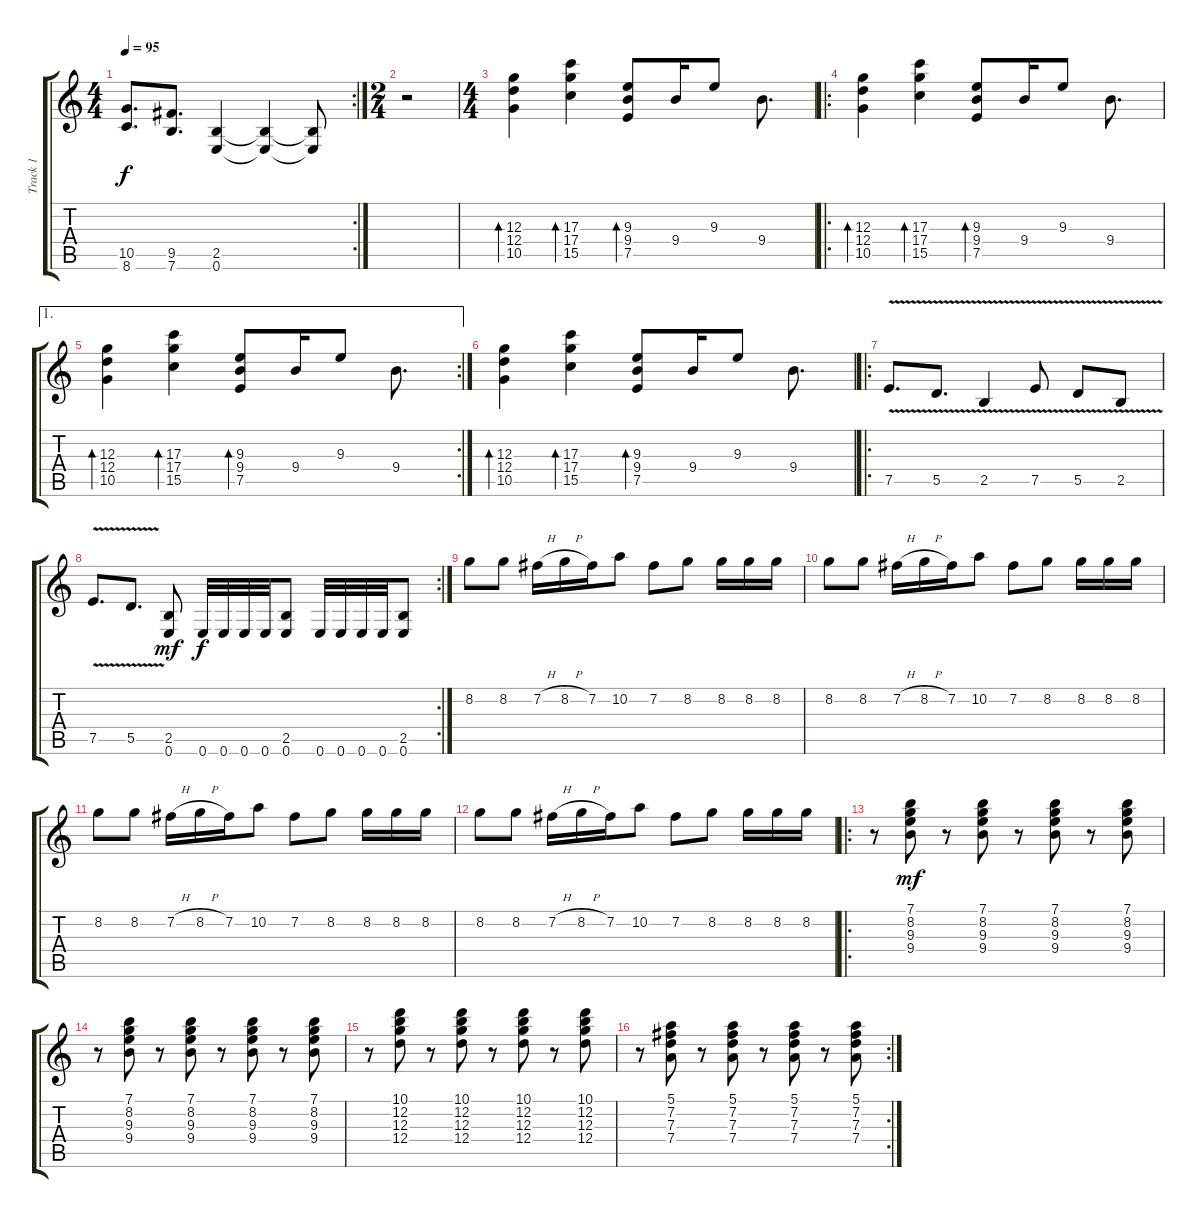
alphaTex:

\track ("Track 1" "Track 1") {instrument distortionguitar}
\staff {score tabs}
\tuning (E4 B3 G3 D3 A2 E2) {hide}
\rc 2
\ts (4 4)
\tempo 95
\clef g2
\ks c
(10.5 8.6).8{d dy f} (9.5 7.6).8{d} (2.5 0.6).4 (2.5{t} 0.6{t}).4 (2.5{t} 0.6{t}).8 |
\ts (2 4)
r.2 |
\ts (4 4)
(12.3 12.4 10.5).4{bd 480 volume 9 instrument electricguitarjazz} (17.3 17.4 15.5).4{bd 480} (9.3 9.4 7.5).8{bd 480} 9.4.16 9.3.8 9.4.8{d} |
\ro
(12.3 12.4 10.5).4{bd 480} (17.3 17.4 15.5).4{bd 480} (9.3 9.4 7.5).8{bd 480} 9.4.16 9.3.8 9.4.8{d} |
\ae 1
\rc 2
(12.3 12.4 10.5).4{bd 480 instrument electricguitarjazz} (17.3 17.4 15.5).4{bd 480} (9.3 9.4 7.5).8{bd 480} 9.4.16 9.3.8 9.4.8{d} |
(12.3 12.4 10.5).4{bd 480 instrument electricguitarjazz} (17.3 17.4 15.5).4{bd 480} (9.3 9.4 7.5).8{bd 480} 9.4.16 9.3.8 9.4.8{d} |
\ro
7.5{v}.8{d volume 16 instrument distortionguitar} 5.5{v}.8{d} 2.5{v}.4 7.5{v}.8 5.5{v}.8 2.5{v}.8 |
\rc 2
7.5{v}.8{d} 5.5{v}.8{d} (2.5 0.6).8{dy mf} 0.6.32{dy f} 0.6.32 0.6.32 0.6.32 (2.5 0.6).8 0.6.32 0.6.32 0.6.32 0.6.32 (2.5 0.6).8 |
8.2.8{instrument electricguitarmuted} 8.2.8 7.2{h}.16 8.2{h}.16 7.2.16 10.2.8 7.2.8 8.2.8 8.2.16 8.2.16 8.2.16 |
8.2.8 8.2.8 7.2{h}.16 8.2{h}.16 7.2.16 10.2.8 7.2.8 8.2.8 8.2.16 8.2.16 8.2.16 |
8.2.8 8.2.8 7.2{h}.16 8.2{h}.16 7.2.16 10.2.8 7.2.8 8.2.8 8.2.16 8.2.16 8.2.16 |
8.2.8 8.2.8 7.2{h}.16 8.2{h}.16 7.2.16 10.2.8 7.2.8 8.2.8 8.2.16 8.2.16 8.2.16 |
\ro
r.8{volume 13 instrument distortionguitar} (7.1 8.2 9.3 9.4).8{dy mf} r.8 (7.1 8.2 9.3 9.4).8 r.8 (7.1 8.2 9.3 9.4).8 r.8 (7.1 8.2 9.3 9.4).8 |
r.8 (7.1 8.2 9.3 9.4).8 r.8 (7.1 8.2 9.3 9.4).8 r.8 (7.1 8.2 9.3 9.4).8 r.8 (7.1 8.2 9.3 9.4).8 |
r.8{volume 13 instrument distortionguitar} (10.1 12.2 12.3 12.4).8 r.8 (10.1 12.2 12.3 12.4).8 r.8 (10.1 12.2 12.3 12.4).8 r.8 (10.1 12.2 12.3 12.4).8 |
\rc 2
r.8 (5.1 7.2 7.3 7.4).8 r.8 (5.1 7.2 7.3 7.4).8 r.8 (5.1 7.2 7.3 7.4).8 r.8 (5.1 7.2 7.3 7.4).8
